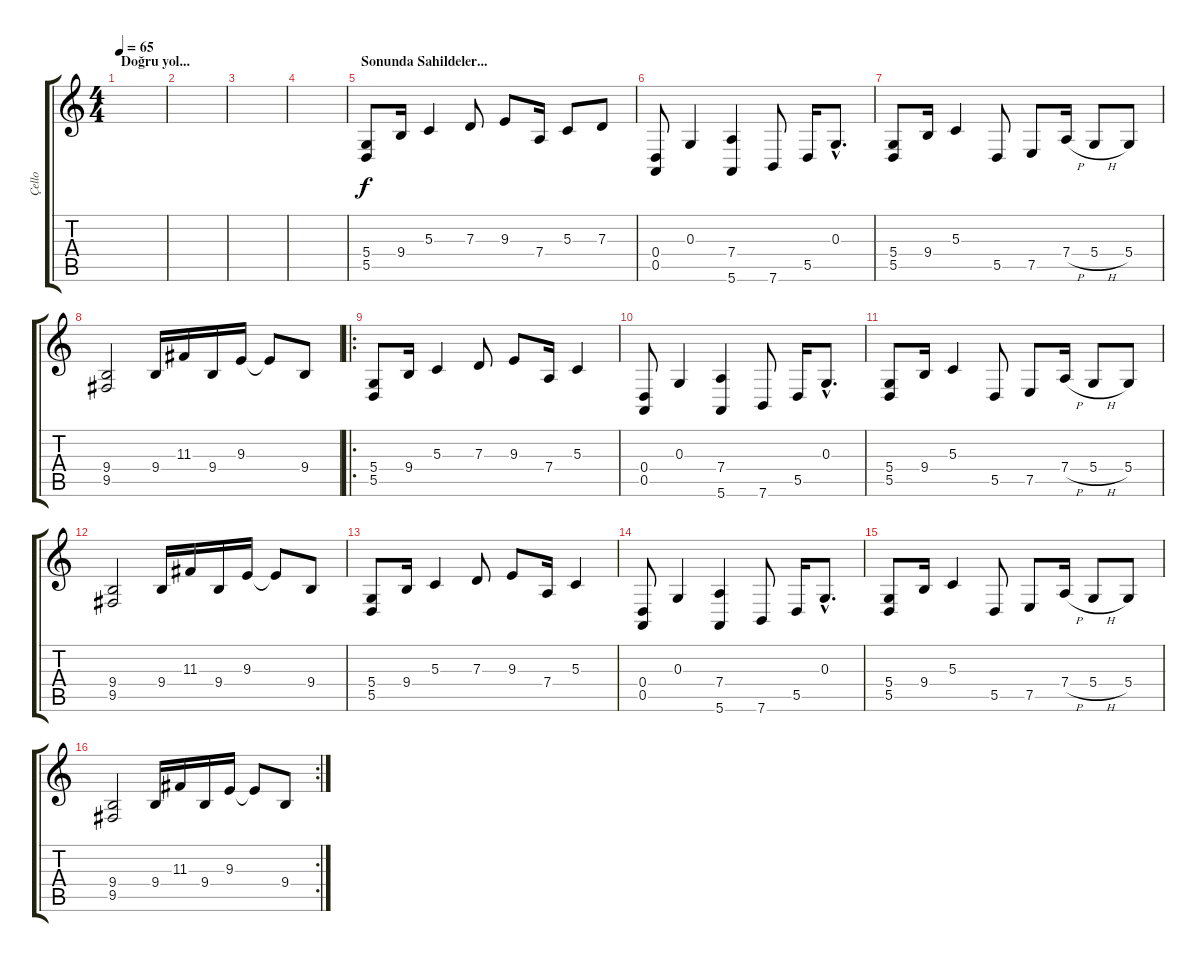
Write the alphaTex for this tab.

\track ("Çello" "Çello") {instrument cello}
\staff {score tabs}
\tuning (E4 B3 G3 D3 A2 E2) {hide}
\ts (4 4)
\section ("" "Doğru yol...")
\tempo 65
\clef g2
\ks c
|
|
|
|
\section ("" "Sonunda Sahildeler...")
(5.4 5.5).8 9.4.16 5.3.4 7.3.8 9.3.8 7.4.16 5.3.8 7.3.8 |
(0.4 0.5).8 0.3.4 (7.4 5.6).4 7.6.8 5.5.16 0.3{hac}.8{d} |
(5.4 5.5).8 9.4.16 5.3.4 5.5.8 7.5.8 7.4{h}.16 5.4{h}.8 5.4.8 |
(9.4 9.5).2 9.4.16 11.3.16 9.4.16 9.3.16 9.3{t}.8 9.4.8 |
\ro
(5.4 5.5).8 9.4.16 5.3.4 7.3.8 9.3.8 7.4.16 5.3.4 |
(0.4 0.5).8 0.3.4 (7.4 5.6).4 7.6.8 5.5.16 0.3{hac}.8{d} |
(5.4 5.5).8 9.4.16 5.3.4 5.5.8 7.5.8 7.4{h}.16 5.4{h}.8 5.4.8 |
(9.4 9.5).2 9.4.16 11.3.16 9.4.16 9.3.16 9.3{t}.8 9.4.8 |
(5.4 5.5).8 9.4.16 5.3.4 7.3.8 9.3.8 7.4.16 5.3.4 |
(0.4 0.5).8 0.3.4 (7.4 5.6).4 7.6.8 5.5.16 0.3{hac}.8{d} |
(5.4 5.5).8 9.4.16 5.3.4 5.5.8 7.5.8 7.4{h}.16 5.4{h}.8 5.4.8 |
\rc 2
(9.4 9.5).2 9.4.16 11.3.16 9.4.16 9.3.16 9.3{t}.8 9.4.8
